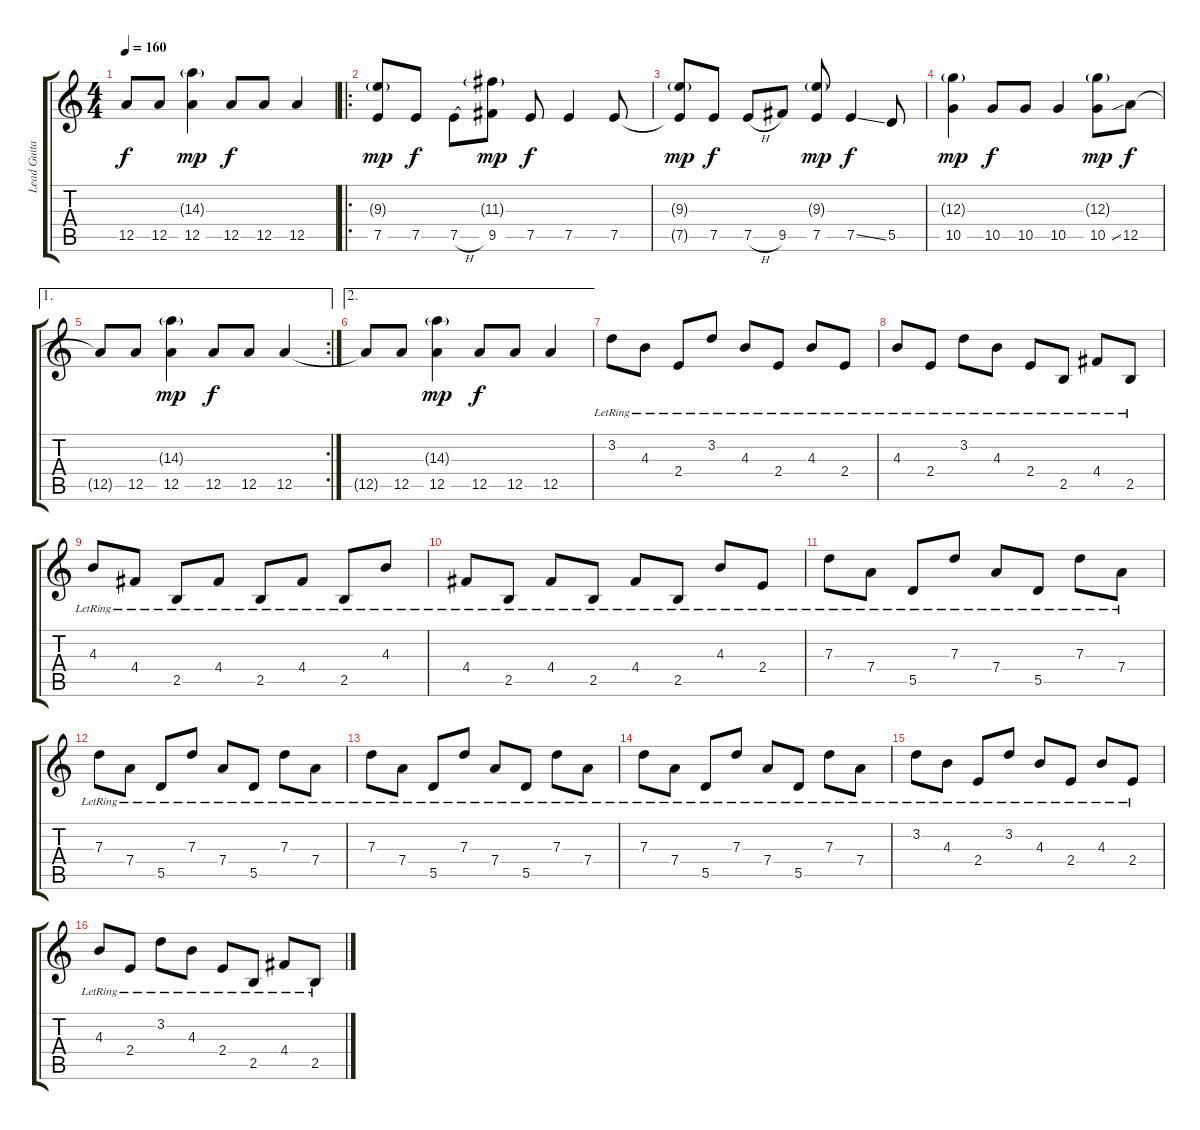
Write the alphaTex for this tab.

\track ("Lead Guitar" "Lead Guita") {instrument overdrivenguitar}
\staff {score tabs}
\tuning (E4 B3 G3 D3 A2 E2) {hide}
\ts (4 4)
\tempo 160
\clef g2
\ks c
12.5{t}.8{dy f} 12.5.8 (14.3{g} 12.5).4{dy mp} 12.5.8{dy f} 12.5.8 12.5.4 |
\ro
(9.3{g} 7.5).8{dy mp} 7.5.8{dy f} 7.5{h}.8 (11.3{g} 9.5).8{dy mp} 7.5.8{dy f} 7.5.4 7.5.8 |
(9.3{g} 7.5{t}).8{dy mp} 7.5.8{dy f} 7.5{h}.8 9.5.8 (9.3{g} 7.5).8{dy mp} 7.5{ss}.4{dy f} 5.5.8 |
(12.3{g} 10.5).4{dy mp} 10.5.8{dy f} 10.5.8 10.5.4 (12.3{g} 10.5{ss}).8{dy mp} 12.5.8{dy f} |
\ae 1
\rc 2
12.5{t}.8 12.5.8 (14.3{g} 12.5).4{dy mp} 12.5.8{dy f} 12.5.8 12.5.4 |
\ae 2
12.5{t}.8 12.5.8 (14.3{g} 12.5).4{dy mp} 12.5.8{dy f} 12.5.8 12.5.4 |
3.2{lr}.8{volume 6 instrument acousticguitarsteel} 4.3{lr}.8 2.4{lr}.8 3.2{lr}.8 4.3{lr}.8 2.4{lr}.8 4.3{lr}.8 2.4{lr}.8 |
4.3{lr}.8 2.4{lr}.8 3.2{lr}.8 4.3{lr}.8 2.4{lr}.8 2.5{lr}.8 4.4{lr}.8 2.5{lr}.8 |
4.3{lr}.8 4.4{lr}.8 2.5{lr}.8 4.4{lr}.8 2.5{lr}.8 4.4{lr}.8 2.5{lr}.8 4.3{lr}.8 |
4.4{lr}.8 2.5{lr}.8 4.4{lr}.8 2.5{lr}.8 4.4{lr}.8 2.5{lr}.8 4.3{lr}.8 2.4{lr}.8 |
7.3{lr}.8 7.4{lr}.8 5.5{lr}.8 7.3{lr}.8 7.4{lr}.8 5.5{lr}.8 7.3{lr}.8 7.4{lr}.8 |
7.3{lr}.8 7.4{lr}.8 5.5{lr}.8 7.3{lr}.8 7.4{lr}.8 5.5{lr}.8 7.3{lr}.8 7.4{lr}.8 |
7.3{lr}.8 7.4{lr}.8 5.5{lr}.8 7.3{lr}.8 7.4{lr}.8 5.5{lr}.8 7.3{lr}.8 7.4{lr}.8 |
7.3{lr}.8 7.4{lr}.8 5.5{lr}.8 7.3{lr}.8 7.4{lr}.8 5.5{lr}.8 7.3{lr}.8 7.4{lr}.8 |
3.2{lr}.8{volume 6 instrument acousticguitarsteel} 4.3{lr}.8 2.4{lr}.8 3.2{lr}.8 4.3{lr}.8 2.4{lr}.8 4.3{lr}.8 2.4{lr}.8 |
4.3{lr}.8 2.4{lr}.8 3.2{lr}.8 4.3{lr}.8 2.4{lr}.8 2.5{lr}.8 4.4{lr}.8 2.5{lr}.8
